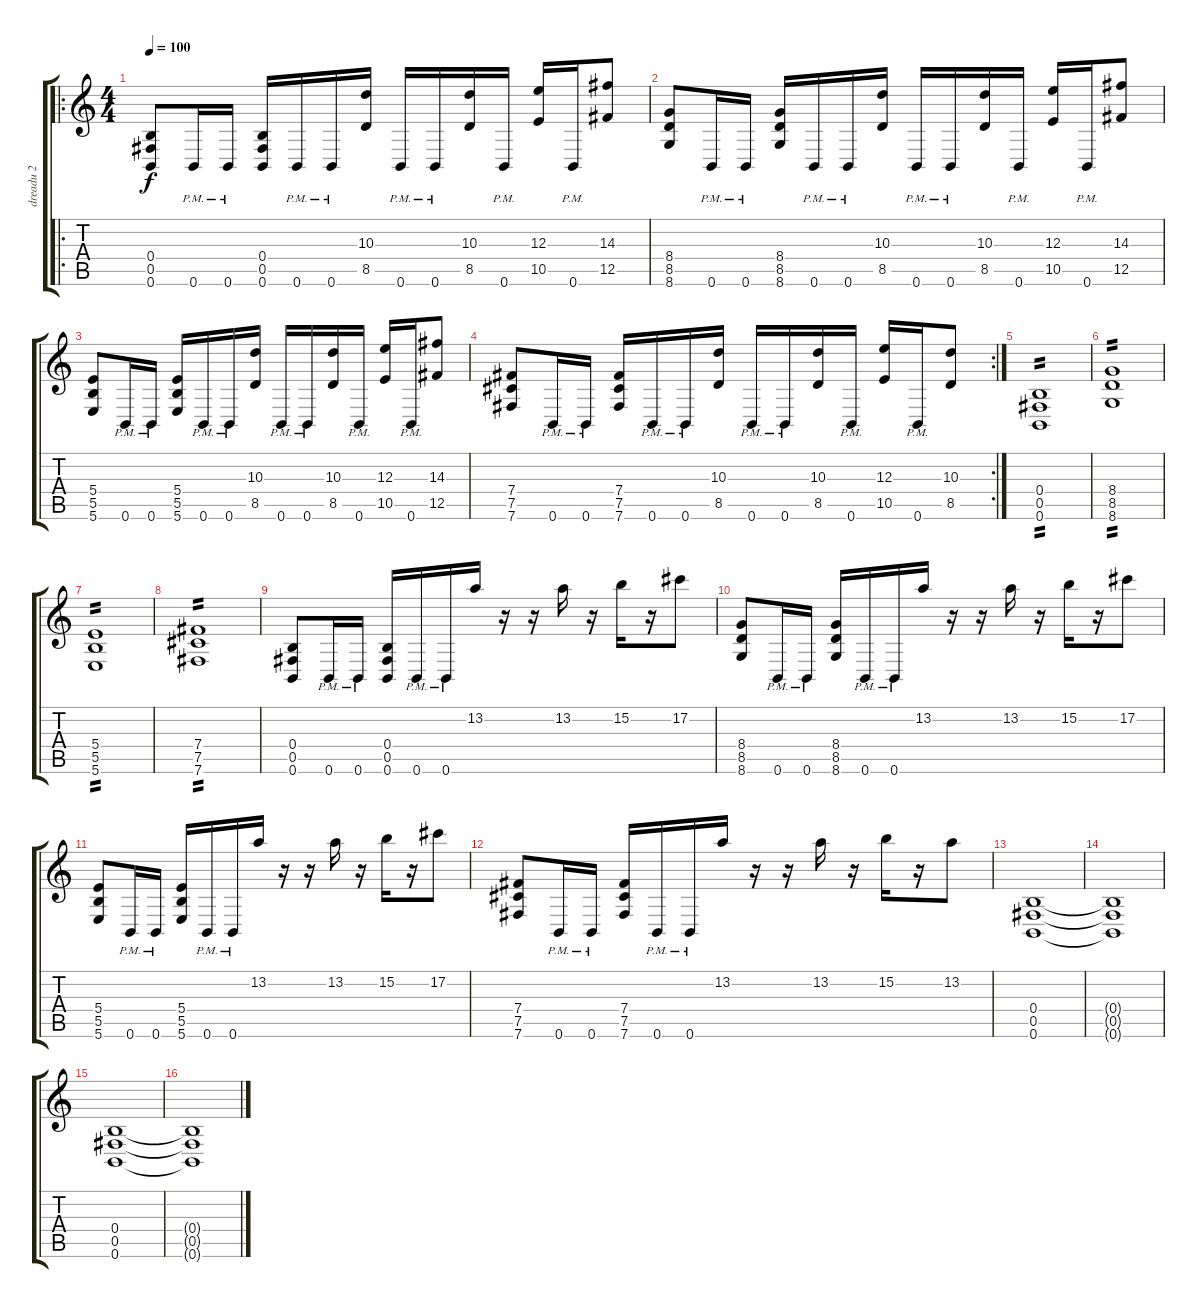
\track ("dreadu 2" "dreadu 2") {instrument overdrivenguitar}
\staff {score tabs}
\tuning (Db4 Ab3 E3 B2 Gb2 B1) {hide}
\ro
\ts (4 4)
\tempo 100
\clef g2
\ks c
(0.4 0.5 0.6).8{dy f} 0.6{pm}.16 0.6{pm}.16 (0.4 0.5 0.6).16 0.6{pm}.16 0.6{pm}.16 (10.3 8.5).16 0.6{pm}.16 0.6{pm}.16 (10.3 8.5).16 0.6{pm}.16 (12.3 10.5).16 0.6{pm}.16 (14.3 12.5).8 |
(8.4 8.5 8.6).8 0.6{pm}.16 0.6{pm}.16 (8.4 8.5 8.6).16 0.6{pm}.16 0.6{pm}.16 (10.3 8.5).16 0.6{pm}.16 0.6{pm}.16 (10.3 8.5).16 0.6{pm}.16 (12.3 10.5).16 0.6{pm}.16 (14.3 12.5).8 |
(5.4 5.5 5.6).8 0.6{pm}.16 0.6{pm}.16 (5.4 5.5 5.6).16 0.6{pm}.16 0.6{pm}.16 (10.3 8.5).16 0.6{pm}.16 0.6{pm}.16 (10.3 8.5).16 0.6{pm}.16 (12.3 10.5).16 0.6{pm}.16 (14.3 12.5).8 |
\rc 2
(7.4 7.5 7.6).8 0.6{pm}.16 0.6{pm}.16 (7.4 7.5 7.6).16 0.6{pm}.16 0.6{pm}.16 (10.3 8.5).16 0.6{pm}.16 0.6{pm}.16 (10.3 8.5).16 0.6{pm}.16 (12.3 10.5).16 0.6{pm}.16 (10.3 8.5).8 |
(0.4 0.5 0.6).1{tp 2} |
(8.4 8.5 8.6).1{tp 2} |
(5.4 5.5 5.6).1{tp 2} |
(7.4 7.5 7.6).1{tp 2} |
(0.4 0.5 0.6).8 0.6{pm}.16 0.6{pm}.16 (0.4 0.5 0.6).16 0.6{pm}.16 0.6{pm}.16 13.2.16 r.16 r.16 13.2.16 r.16 15.2.16 r.16 17.2.8 |
(8.4 8.5 8.6).8 0.6{pm}.16 0.6{pm}.16 (8.4 8.5 8.6).16 0.6{pm}.16 0.6{pm}.16 13.2.16 r.16 r.16 13.2.16 r.16 15.2.16 r.16 17.2.8 |
(5.4 5.5 5.6).8 0.6{pm}.16 0.6{pm}.16 (5.4 5.5 5.6).16 0.6{pm}.16 0.6{pm}.16 13.2.16 r.16 r.16 13.2.16 r.16 15.2.16 r.16 17.2.8 |
(7.4 7.5 7.6).8 0.6{pm}.16 0.6{pm}.16 (7.4 7.5 7.6).16 0.6{pm}.16 0.6{pm}.16 13.2.16 r.16 r.16 13.2.16 r.16 15.2.16 r.16 13.2.8 |
(0.4 0.5 0.6).1 |
(0.4{t} 0.5{t} 0.6{t}).1 |
(0.4 0.5 0.6).1 |
(0.4{t} 0.5{t} 0.6{t}).1
